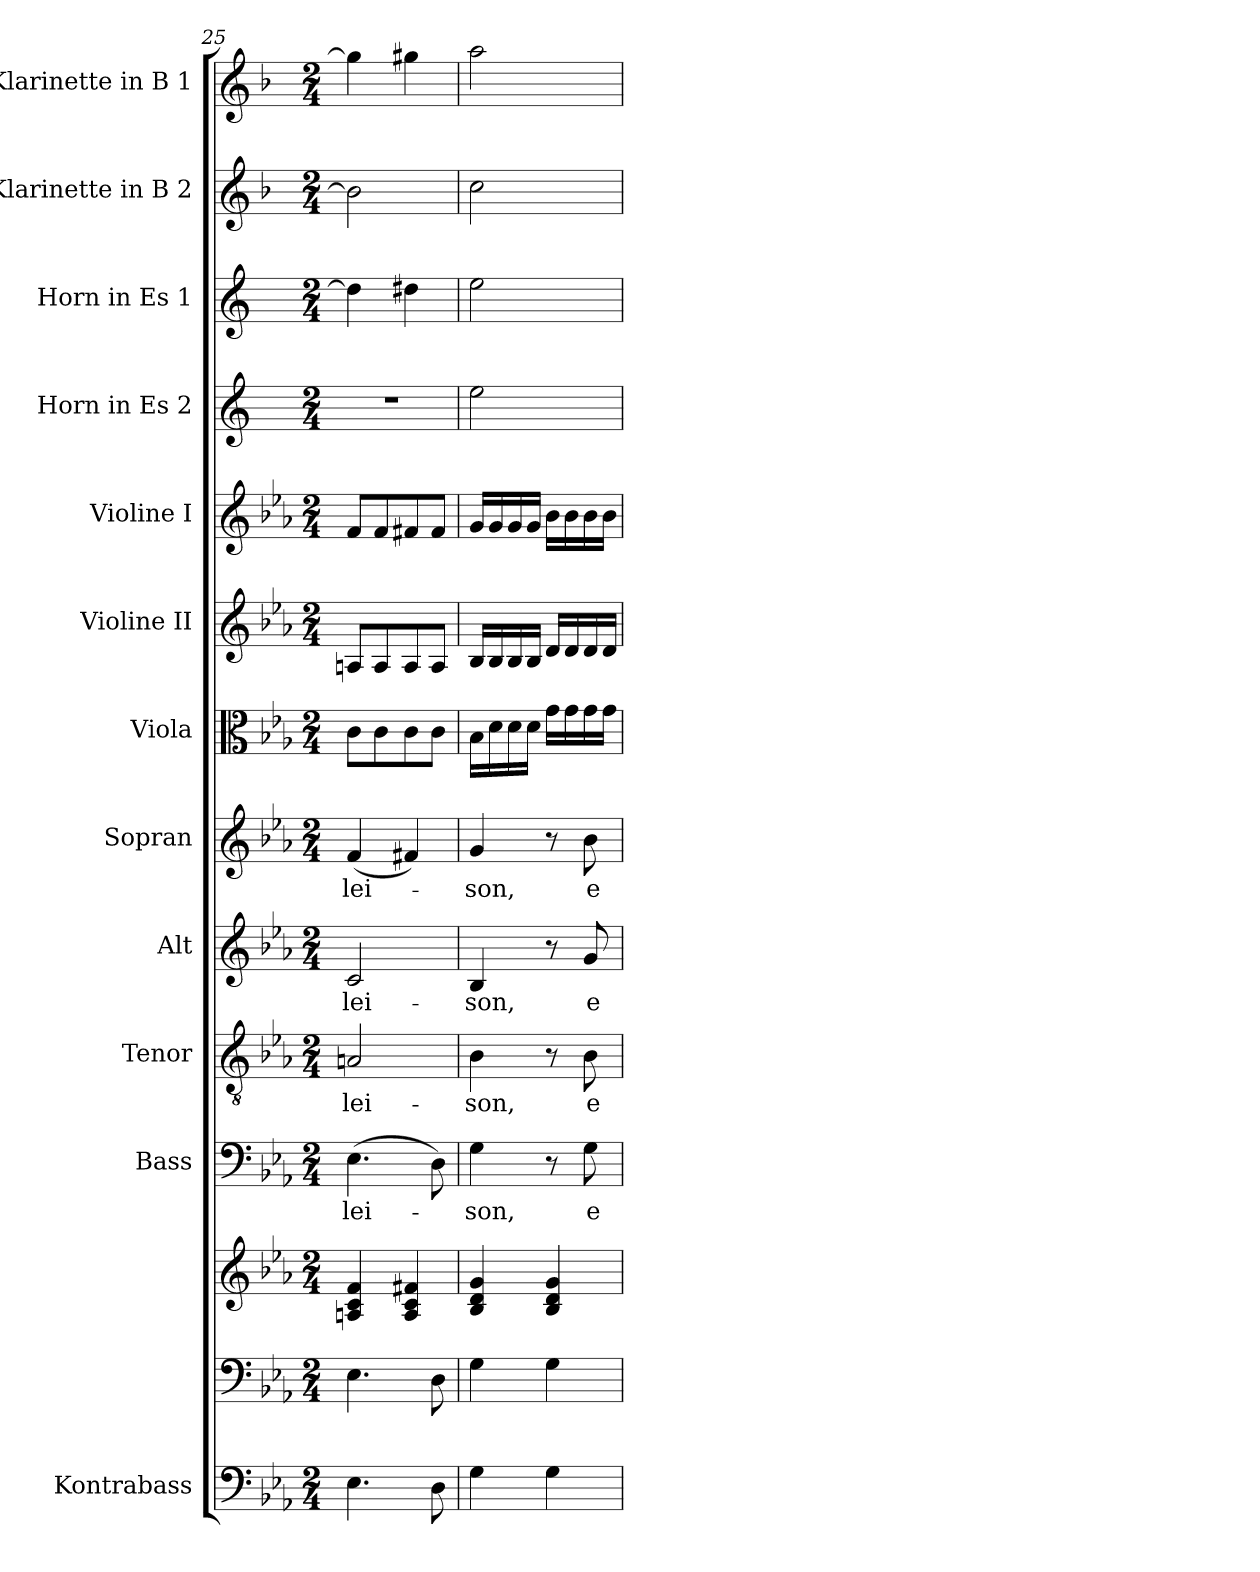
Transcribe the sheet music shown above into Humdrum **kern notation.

**kern	**kern	**kern	**kern	**text	**kern	**text	**kern	**text	**kern	**text	**kern	**kern	**kern	**kern	**kern	**kern	**kern
*part13	*part12	*part12	*part11	*part11	*part10	*part10	*part9	*part9	*part8	*part8	*part7	*part6	*part5	*part4	*part3	*part2	*part1
*staff14	*staff13	*staff12	*staff11	*staff11	*staff10	*staff10	*staff9	*staff9	*staff8	*staff8	*staff7	*staff6	*staff5	*staff4	*staff3	*staff2	*staff1
*I"Kontrabass	*	*	*I"Bass	*	*I"Tenor	*	*I"Alt	*	*I"Sopran	*	*I"Viola	*I"Violine II	*I"Violine I	*I"Horn in Es 2	*I"Horn in Es 1	*I"Klarinette in B 2	*I"Klarinette in B 1
*I'Kb.	*	*	*I'B	*	*I'T	*	*I'A	*	*I'S	*	*I'Vla.	*I'Vl. II	*I'Vl. I	*I'Hrn. 2	*I'Hrn. 1	*	*
*clefF4	*clefF4	*clefG2	*clefF4	*	*clefGv2	*	*clefG2	*	*clefG2	*	*clefC3	*clefG2	*clefG2	*clefG2	*clefG2	*clefG2	*clefG2
*ITrd7c12	*	*	*	*	*	*	*	*	*	*	*	*	*	*ITrd5c9	*ITrd5c9	*ITrd1c2	*ITrd1c2
*k[b-e-a-]	*k[b-e-a-]	*k[b-e-a-]	*k[b-e-a-]	*	*k[b-e-a-]	*	*k[b-e-a-]	*	*k[b-e-a-]	*	*k[b-e-a-]	*k[b-e-a-]	*k[b-e-a-]	*k[b-e-a-]	*k[b-e-a-]	*k[b-e-a-]	*k[b-e-a-]
*E-:	*E-:	*E-:	*E-:	*	*E-:	*	*E-:	*	*E-:	*	*E-:	*E-:	*E-:	*E-:	*E-:	*E-:	*E-:
*M2/4	*M2/4	*M2/4	*M2/4	*	*M2/4	*	*M2/4	*	*M2/4	*	*M2/4	*M2/4	*M2/4	*M2/4	*M2/4	*M2/4	*M2/4
=25	=25	=25	=25	=25	=25	=25	=25	=25	=25	=25	=25	=25	=25	=25	=25	=25	=25
!	!	!	!	!LO:LY:b	!	!LO:LY:b	!	!LO:LY:b	!	!LO:LY:b	!	!	!	!	!	!	!
4.EE-\	4.E-\	4An/ 4c/ 4f/	(>4.E-\	-lei-	2An/	-lei-	2c/	-lei-	(<4f/	-lei-	8c\L	8An/L	8f/L	2r	4f\]	2an\]	4ff\]
.	.	.	.	.	.	.	.	.	.	.	8c\	8A/	8f/	.	.	.	.
.	.	4A/ 4c/ 4f#X/	.	.	.	.	.	.	4f#X/)	.	8c\	8A/	8f#X/	.	4f#X\	.	4ff#X\
8DD\	8D\	.	8D\)	.	.	.	.	.	.	.	8c\J	8A/J	8f#/J	.	.	.	.
!!LO:PB:g=z
=26	=26	=26	=26	=26	=26	=26	=26	=26	=26	=26	=26	=26	=26	=26	=26	=26	=26
!	!	!	!	!LO:LY:b	!	!LO:LY:b	!	!LO:LY:b	!	!LO:LY:b	!	!	!	!	!	!	!
4GG\	4G\	4B-/ 4d/ 4g/	4G\	-son,	4B-\	-son,	4B-/	-son,	4g/	-son,	16B-\LL	16B-/LL	16g/LL	2g\	2g\	2b-\	2gg\
.	.	.	.	.	.	.	.	.	.	.	16d\	16B-/	16g/	.	.	.	.
.	.	.	.	.	.	.	.	.	.	.	16d\	16B-/	16g/	.	.	.	.
.	.	.	.	.	.	.	.	.	.	.	16d\JJ	16B-/JJ	16g/JJ	.	.	.	.
4GG\	4G\	4B-/ 4d/ 4g/	8r	.	8r	.	8r	.	8r	.	16g\LL	16d/LL	16b-\LL	.	.	.	.
.	.	.	.	.	.	.	.	.	.	.	16g\	16d/	16b-\	.	.	.	.
!	!	!	!	!LO:LY:b	!	!LO:LY:b	!	!LO:LY:b	!	!LO:LY:b	!	!	!	!	!	!	!
.	.	.	8G\	e-	8B-\	e-	8g/	e-	8b-\	e-	16g\	16d/	16b-\	.	.	.	.
.	.	.	.	.	.	.	.	.	.	.	16g\JJ	16d/JJ	16b-\JJ	.	.	.	.
=	=	=	=	=	=	=	=	=	=	=	=	=	=	=	=	=	=
*-	*-	*-	*-	*-	*-	*-	*-	*-	*-	*-	*-	*-	*-	*-	*-	*-	*-
